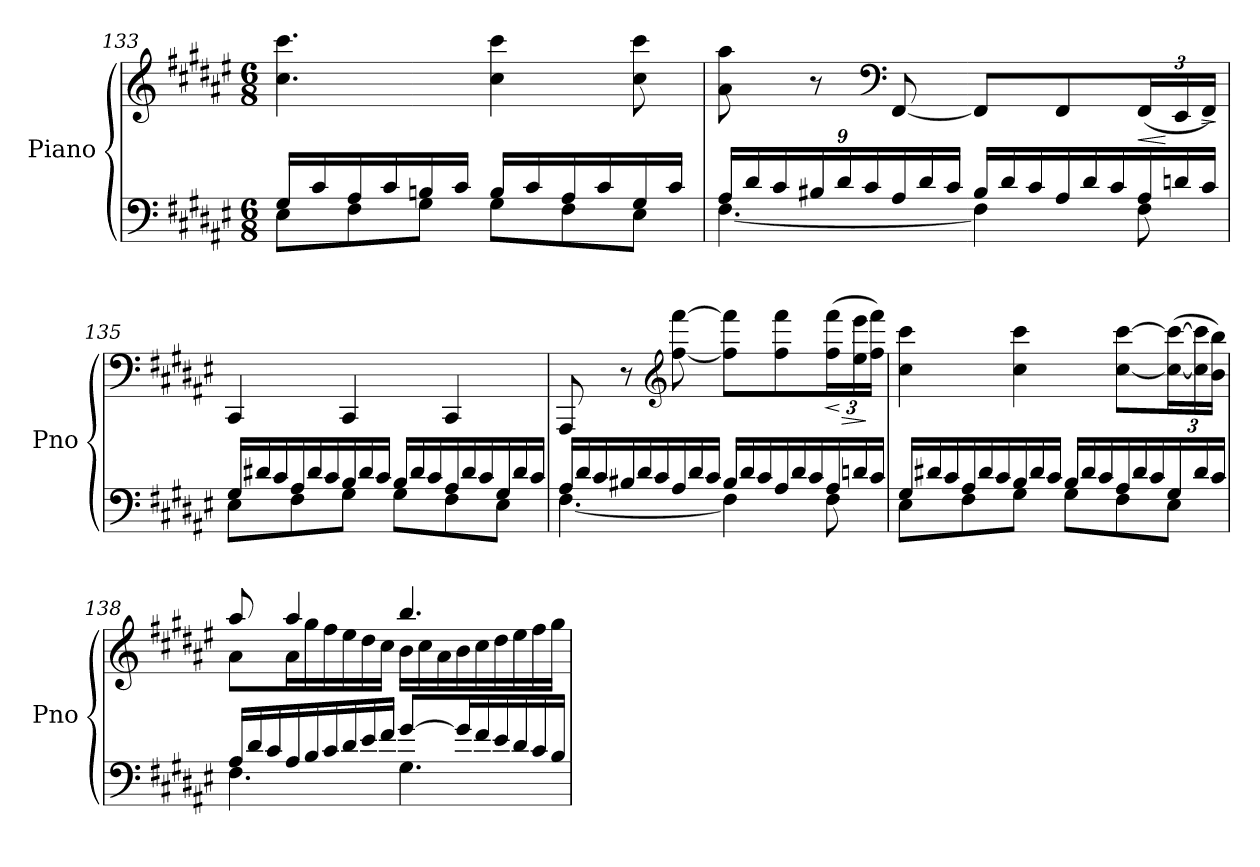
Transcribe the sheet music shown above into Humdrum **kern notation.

**kern	**kern	**dynam
*part1	*part1	*part1
*staff2	*staff1	*staff1/2
*I"Piano	*	*
*I'Pno	*	*
*clefF4	*clefG2	*
*k[f#c#g#d#a#e#]	*k[f#c#g#d#a#e#]	*
*M6/8	*M6/8	*
=133	=133	=133
*^	*	*
16G#/LL	8E#\L	4.cc#\ 4.ccc#\	.
16c#/	.	.	.
16A#/	8F#\	.	.
16c#/	.	.	.
16Bn/	8G#\J	.	.
16c#/JJ	.	.	.
16B/LL	8G#\L	4cc#\ 4ccc#\	.
16c#/	.	.	.
16A#/	8F#\	.	.
16c#/	.	.	.
16G#/	8E#\J	8cc#\ 8ccc#\	.
16c#/JJ	.	.	.
!!LO:LB:g=z
=134	=134	=134	=134
*Xbrackettup	*	*	*
24A#/LL	[4.F#\	8a#\ 8aa#\	.
24d#/	.	.	.
24c#/	.	.	.
*Xtuplet	*	*	*
24B#X/	.	8r	.
24d#/	.	.	.
24c#/	.	.	.
*	*	*clefF4	*
24A#/	.	[8FF#/	.
24d#/	.	.	.
24c#/JJ	.	.	.
24B#/LL	4F#\]	8FF#/L]	.
24d#/	.	.	.
24c#/	.	.	.
24A#/	.	8FF#/	.
24d#/	.	.	.
24c#/	.	.	.
*	*	*Xbrackettup	*
!	!	!	!LO:HP:b
24A#/	8F#\	(>24FF#/L	<
24dn/	.	24EE#/	[
!	!	!	!LO:HP:b
24c#/JJ	.	24FF#/JJ)	>
*v	*v	*	*
.	.	]
=135	=135	=135
*^	*	*
24G#/LL	8E#\L	4CC#/	.
24d#X/	.	.	.
24c#/	.	.	.
24A#/	8F#\	.	.
24d#/	.	.	.
24c#/	.	.	.
24B/	8G#\J	4CC#/	.
24d#/	.	.	.
24c#/JJ	.	.	.
24B/LL	8G#\L	.	.
24d#/	.	.	.
24c#/	.	.	.
24A#/	8F#\	4CC#/	.
24d#/	.	.	.
24c#/	.	.	.
24G#/	8E#\J	.	.
24d#/	.	.	.
24c#/JJ	.	.	.
!!LO:LB:g=z
=136	=136	=136	=136
24A#/LL	[4.F#\	8AAA#/	.
24d#/	.	.	.
24c#/	.	.	.
24B#X/	.	8r	.
24d#/	.	.	.
24c#/	.	.	.
*	*	*clefG2	*
24A#/	.	[8ff#\ [8fff#\	.
24d#/	.	.	.
24c#/JJ	.	.	.
24B#/LL	4F#\]	8ff#\] 8fff#\]L	.
24d#/	.	.	.
24c#/	.	.	.
24A#/	.	8ff#\ 8fff#\	.
24d#/	.	.	.
24c#/	.	.	.
!	!	!	!LO:HP:b
24A#/	8F#\	(24ff#\ 24fff#\L	<
!	!	!	!LO:HP:n=1:b
24dn/	.	24ee#\ 24eee#\	[ >
24c#/JJ	.	24ff#\ 24fff#\JJ)	]
=137	=137	=137	=137
24G#/LL	8E#\L	4cc#\ 4ccc#\	.
24d#X/	.	.	.
24c#/	.	.	.
24A#/	8F#\	.	.
24d#/	.	.	.
24c#/	.	.	.
24B/	8G#\J	4cc#\ 4ccc#\	.
24d#/	.	.	.
24c#/JJ	.	.	.
24B/LL	8G#\L	.	.
24d#/	.	.	.
24c#/	.	.	.
24A#/	8F#\	[8cc#\ [8ccc#\L	.
24d#/	.	.	.
24c#/	.	.	.
24G#/	8E#\J	(24cc#\_ 24ccc#\_L	.
24d#/	.	24cc#\] 24ccc#\]	.
24c#/JJ	.	24b\ 24bb\JJ)	.
!!LO:LB:g=z
=138	=138	=138	=138
*	*	*^	*
24A#/LL	4.F#\	8aa#/	8a#\L	.
24d#/	.	.	.	.
24c#/	.	.	.	.
*	*	*	*Xtuplet	*
24A#/	.	4aa#/	24a#\L	.
24B/	.	.	24gg#\	.
24c#/	.	.	24ff#\	.
24d#/	.	.	24ee#\	.
24e#/	.	.	24dd#\	.
24f#/JJ	.	.	24cc#\JJ	.
[8g#/L	4.G#\	4.bb/	24b\LL	.
.	.	.	24cc#\	.
.	.	.	24a#\	.
24g#/L]	.	.	24b\	.
24f#/	.	.	24cc#\	.
24e#/	.	.	24dd#\	.
24d#/	.	.	24ee#\	.
24c#/	.	.	24ff#\	.
24B/JJ	.	.	24gg#\JJ	.
*v	*v	*	*	*
*	*v	*v	*
=	=	=
*-	*-	*-
